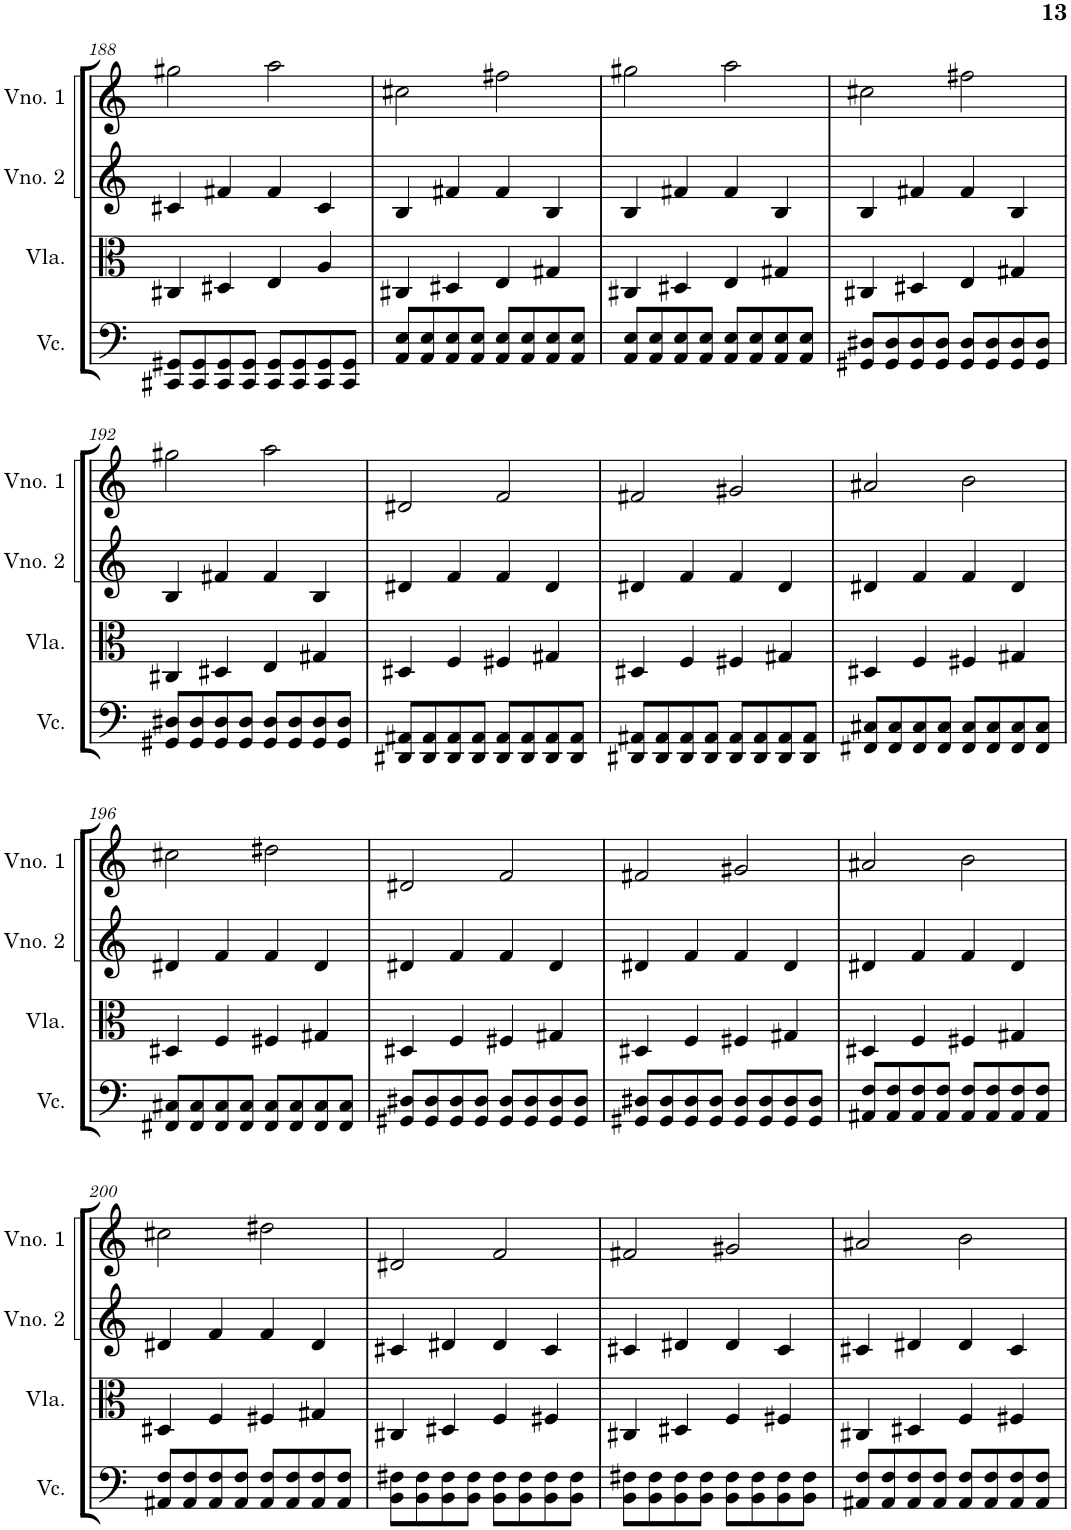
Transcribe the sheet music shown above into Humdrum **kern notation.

**kern	**kern	**kern	**kern
*part4	*part3	*part2	*part1
*staff4	*staff3	*staff2	*staff1
*I"Violoncelo	*I"Viola	*I"Violino 2	*I"Violino 1
*I'Vc.	*I'Vla.	*I'Vno. 2	*I'Vno. 1
!!LO:PB:g=z
*clefF4	*clefC3	*clefG2	*clefG2
*k[]	*k[]	*k[]	*k[]
*M4/4	*M4/4	*M4/4	*M4/4
=188	=188	=188	=188
8CC#X/ 8GG#X/L	4C#X/	4c#X/	2gg#X\
8CC#/ 8GG#/	.	.	.
8CC#/ 8GG#/	4D#X/	4f#X/	.
8CC#/ 8GG#/J	.	.	.
8CC#/ 8GG#/L	4E/	4f#/	2aa\
8CC#/ 8GG#/	.	.	.
8CC#/ 8GG#/	4A/	4c#/	.
8CC#/ 8GG#/J	.	.	.
=189	=189	=189	=189
8AA/ 8E/L	4C#X/	4B/	2cc#X\
8AA/ 8E/	.	.	.
8AA/ 8E/	4D#X/	4f#X/	.
8AA/ 8E/J	.	.	.
8AA/ 8E/L	4E/	4f#/	2ff#X\
8AA/ 8E/	.	.	.
8AA/ 8E/	4G#X/	4B/	.
8AA/ 8E/J	.	.	.
=190	=190	=190	=190
8AA/ 8E/L	4C#X/	4B/	2gg#X\
8AA/ 8E/	.	.	.
8AA/ 8E/	4D#X/	4f#X/	.
8AA/ 8E/J	.	.	.
8AA/ 8E/L	4E/	4f#/	2aa\
8AA/ 8E/	.	.	.
8AA/ 8E/	4G#X/	4B/	.
8AA/ 8E/J	.	.	.
=191	=191	=191	=191
8GG#X/ 8D#X/L	4C#X/	4B/	2cc#X\
8GG#/ 8D#/	.	.	.
8GG#/ 8D#/	4D#X/	4f#X/	.
8GG#/ 8D#/J	.	.	.
8GG#/ 8D#/L	4E/	4f#/	2ff#X\
8GG#/ 8D#/	.	.	.
8GG#/ 8D#/	4G#X/	4B/	.
8GG#/ 8D#/J	.	.	.
!!LO:LB:g=z
=192	=192	=192	=192
8GG#X/ 8D#X/L	4C#X/	4B/	2gg#X\
8GG#/ 8D#/	.	.	.
8GG#/ 8D#/	4D#X/	4f#X/	.
8GG#/ 8D#/J	.	.	.
8GG#/ 8D#/L	4E/	4f#/	2aa\
8GG#/ 8D#/	.	.	.
8GG#/ 8D#/	4G#X/	4B/	.
8GG#/ 8D#/J	.	.	.
=193	=193	=193	=193
8DD#X/ 8AA#X/L	4D#X/	4d#X/	2d#X/
8DD#/ 8AA#/	.	.	.
8DD#/ 8AA#/	4F/	4f/	.
8DD#/ 8AA#/J	.	.	.
8DD#/ 8AA#/L	4F#X/	4f/	2f/
8DD#/ 8AA#/	.	.	.
8DD#/ 8AA#/	4G#X/	4d#/	.
8DD#/ 8AA#/J	.	.	.
=194	=194	=194	=194
8DD#X/ 8AA#X/L	4D#X/	4d#X/	2f#X/
8DD#/ 8AA#/	.	.	.
8DD#/ 8AA#/	4F/	4f/	.
8DD#/ 8AA#/J	.	.	.
8DD#/ 8AA#/L	4F#X/	4f/	2g#X/
8DD#/ 8AA#/	.	.	.
8DD#/ 8AA#/	4G#X/	4d#/	.
8DD#/ 8AA#/J	.	.	.
=195	=195	=195	=195
8FF#X/ 8C#X/L	4D#X/	4d#X/	2a#X/
8FF#/ 8C#/	.	.	.
8FF#/ 8C#/	4F/	4f/	.
8FF#/ 8C#/J	.	.	.
8FF#/ 8C#/L	4F#X/	4f/	2b\
8FF#/ 8C#/	.	.	.
8FF#/ 8C#/	4G#X/	4d#/	.
8FF#/ 8C#/J	.	.	.
!!LO:LB:g=z
=196	=196	=196	=196
8FF#X/ 8C#X/L	4D#X/	4d#X/	2cc#X\
8FF#/ 8C#/	.	.	.
8FF#/ 8C#/	4F/	4f/	.
8FF#/ 8C#/J	.	.	.
8FF#/ 8C#/L	4F#X/	4f/	2dd#X\
8FF#/ 8C#/	.	.	.
8FF#/ 8C#/	4G#X/	4d#/	.
8FF#/ 8C#/J	.	.	.
=197	=197	=197	=197
8GG#X/ 8D#X/L	4D#X/	4d#X/	2d#X/
8GG#/ 8D#/	.	.	.
8GG#/ 8D#/	4F/	4f/	.
8GG#/ 8D#/J	.	.	.
8GG#/ 8D#/L	4F#X/	4f/	2f/
8GG#/ 8D#/	.	.	.
8GG#/ 8D#/	4G#X/	4d#/	.
8GG#/ 8D#/J	.	.	.
=198	=198	=198	=198
8GG#X/ 8D#X/L	4D#X/	4d#X/	2f#X/
8GG#/ 8D#/	.	.	.
8GG#/ 8D#/	4F/	4f/	.
8GG#/ 8D#/J	.	.	.
8GG#/ 8D#/L	4F#X/	4f/	2g#X/
8GG#/ 8D#/	.	.	.
8GG#/ 8D#/	4G#X/	4d#/	.
8GG#/ 8D#/J	.	.	.
=199	=199	=199	=199
8AA#X/ 8F/L	4D#X/	4d#X/	2a#X/
8AA#/ 8F/	.	.	.
8AA#/ 8F/	4F/	4f/	.
8AA#/ 8F/J	.	.	.
8AA#/ 8F/L	4F#X/	4f/	2b\
8AA#/ 8F/	.	.	.
8AA#/ 8F/	4G#X/	4d#/	.
8AA#/ 8F/J	.	.	.
!!LO:LB:g=z
=200	=200	=200	=200
8AA#X/ 8F/L	4D#X/	4d#X/	2cc#X\
8AA#/ 8F/	.	.	.
8AA#/ 8F/	4F/	4f/	.
8AA#/ 8F/J	.	.	.
8AA#/ 8F/L	4F#X/	4f/	2dd#X\
8AA#/ 8F/	.	.	.
8AA#/ 8F/	4G#X/	4d#/	.
8AA#/ 8F/J	.	.	.
=201	=201	=201	=201
8BB\ 8F#X\L	4C#X/	4c#X/	2d#X/
8BB\ 8F#\	.	.	.
8BB\ 8F#\	4D#X/	4d#X/	.
8BB\ 8F#\J	.	.	.
8BB\ 8F#\L	4F/	4d#/	2f/
8BB\ 8F#\	.	.	.
8BB\ 8F#\	4F#X/	4c#/	.
8BB\ 8F#\J	.	.	.
=202	=202	=202	=202
8BB\ 8F#X\L	4C#X/	4c#X/	2f#X/
8BB\ 8F#\	.	.	.
8BB\ 8F#\	4D#X/	4d#X/	.
8BB\ 8F#\J	.	.	.
8BB\ 8F#\L	4F/	4d#/	2g#X/
8BB\ 8F#\	.	.	.
8BB\ 8F#\	4F#X/	4c#/	.
8BB\ 8F#\J	.	.	.
=203	=203	=203	=203
8AA#X/ 8F/L	4C#X/	4c#X/	2a#X/
8AA#/ 8F/	.	.	.
8AA#/ 8F/	4D#X/	4d#X/	.
8AA#/ 8F/J	.	.	.
8AA#/ 8F/L	4F/	4d#/	2b\
8AA#/ 8F/	.	.	.
8AA#/ 8F/	4F#X/	4c#/	.
8AA#/ 8F/J	.	.	.
=	=	=	=
*-	*-	*-	*-
